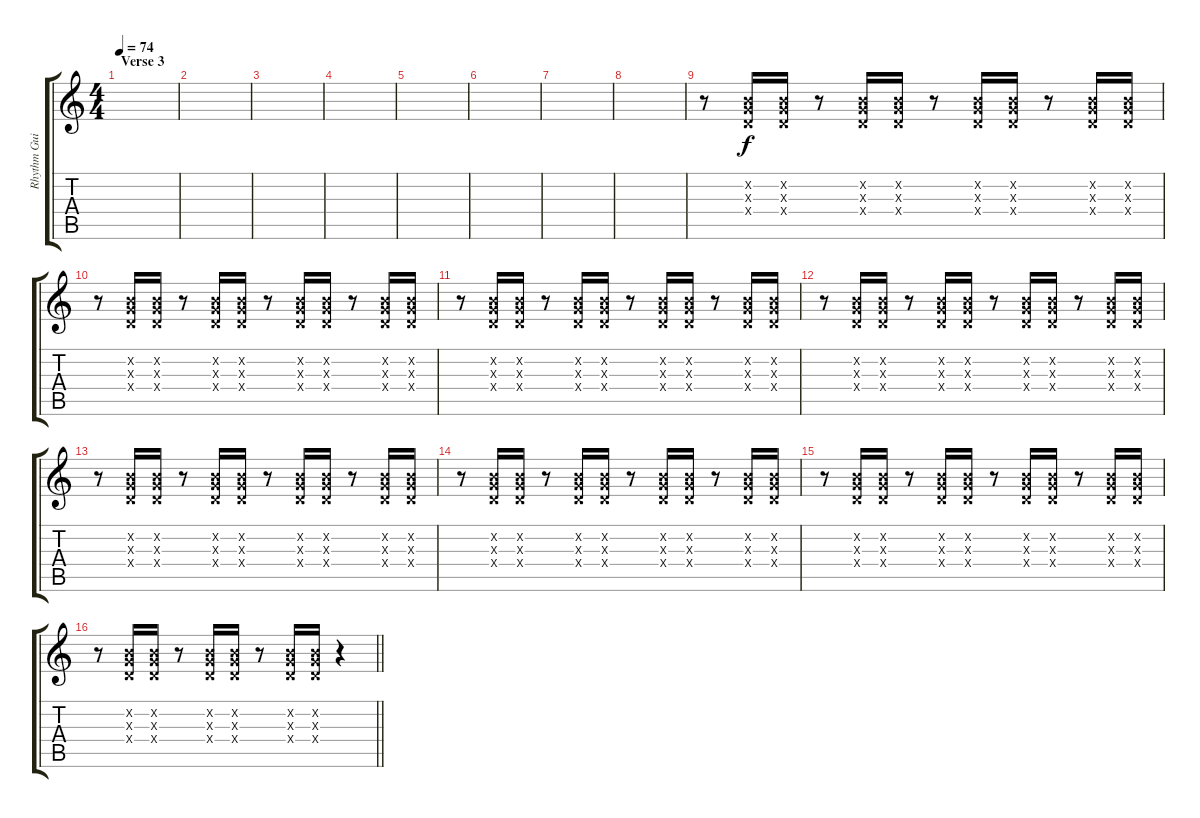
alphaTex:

\track ("Rhythm Guitar" "Rhythm Gui") {instrument overdrivenguitar}
\staff {score tabs}
\tuning (E4 B3 G3 D3 A2 E2) {hide}
\ts (4 4)
\section ("" "Verse 3")
\tempo 74
\clef g2
\ks c
|
|
|
|
|
|
|
|
r.8{volume 9} (0.2{x} 0.3{x} 0.4{x}).16 (0.2{x} 0.3{x} 0.4{x}).16 r.8 (0.2{x} 0.3{x} 0.4{x}).16 (0.2{x} 0.3{x} 0.4{x}).16 r.8 (0.2{x} 0.3{x} 0.4{x}).16 (0.2{x} 0.3{x} 0.4{x}).16 r.8 (0.2{x} 0.3{x} 0.4{x}).16 (0.2{x} 0.3{x} 0.4{x}).16 |
r.8 (0.2{x} 0.3{x} 0.4{x}).16 (0.2{x} 0.3{x} 0.4{x}).16 r.8 (0.2{x} 0.3{x} 0.4{x}).16 (0.2{x} 0.3{x} 0.4{x}).16 r.8 (0.2{x} 0.3{x} 0.4{x}).16 (0.2{x} 0.3{x} 0.4{x}).16 r.8 (0.2{x} 0.3{x} 0.4{x}).16 (0.2{x} 0.3{x} 0.4{x}).16 |
r.8 (0.2{x} 0.3{x} 0.4{x}).16 (0.2{x} 0.3{x} 0.4{x}).16 r.8 (0.2{x} 0.3{x} 0.4{x}).16 (0.2{x} 0.3{x} 0.4{x}).16 r.8 (0.2{x} 0.3{x} 0.4{x}).16 (0.2{x} 0.3{x} 0.4{x}).16 r.8 (0.2{x} 0.3{x} 0.4{x}).16 (0.2{x} 0.3{x} 0.4{x}).16 |
r.8 (0.2{x} 0.3{x} 0.4{x}).16 (0.2{x} 0.3{x} 0.4{x}).16 r.8 (0.2{x} 0.3{x} 0.4{x}).16 (0.2{x} 0.3{x} 0.4{x}).16 r.8 (0.2{x} 0.3{x} 0.4{x}).16 (0.2{x} 0.3{x} 0.4{x}).16 r.8 (0.2{x} 0.3{x} 0.4{x}).16 (0.2{x} 0.3{x} 0.4{x}).16 |
r.8 (0.2{x} 0.3{x} 0.4{x}).16 (0.2{x} 0.3{x} 0.4{x}).16 r.8 (0.2{x} 0.3{x} 0.4{x}).16 (0.2{x} 0.3{x} 0.4{x}).16 r.8 (0.2{x} 0.3{x} 0.4{x}).16 (0.2{x} 0.3{x} 0.4{x}).16 r.8 (0.2{x} 0.3{x} 0.4{x}).16 (0.2{x} 0.3{x} 0.4{x}).16 |
r.8 (0.2{x} 0.3{x} 0.4{x}).16 (0.2{x} 0.3{x} 0.4{x}).16 r.8 (0.2{x} 0.3{x} 0.4{x}).16 (0.2{x} 0.3{x} 0.4{x}).16 r.8 (0.2{x} 0.3{x} 0.4{x}).16 (0.2{x} 0.3{x} 0.4{x}).16 r.8 (0.2{x} 0.3{x} 0.4{x}).16 (0.2{x} 0.3{x} 0.4{x}).16 |
r.8 (0.2{x} 0.3{x} 0.4{x}).16 (0.2{x} 0.3{x} 0.4{x}).16 r.8 (0.2{x} 0.3{x} 0.4{x}).16 (0.2{x} 0.3{x} 0.4{x}).16 r.8 (0.2{x} 0.3{x} 0.4{x}).16 (0.2{x} 0.3{x} 0.4{x}).16 r.8 (0.2{x} 0.3{x} 0.4{x}).16 (0.2{x} 0.3{x} 0.4{x}).16 |
\barLineRight lightlight
r.8 (0.2{x} 0.3{x} 0.4{x}).16 (0.2{x} 0.3{x} 0.4{x}).16 r.8 (0.2{x} 0.3{x} 0.4{x}).16 (0.2{x} 0.3{x} 0.4{x}).16 r.8 (0.2{x} 0.3{x} 0.4{x}).16 (0.2{x} 0.3{x} 0.4{x}).16 r.4
